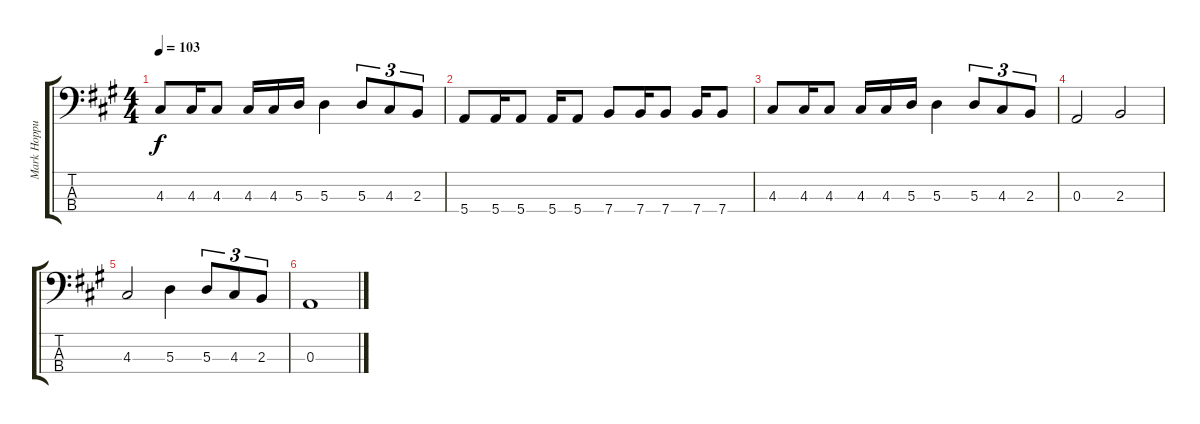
\track ("Mark Hoppus (Bass)" "Mark Hoppu") {instrument electricbasspick}
\staff {score tabs}
\tuning (G2 D2 A1 E1) {hide}
\ts (4 4)
\tempo 103
\clef f4
\ks a
4.3.8{dy f} 4.3.16 4.3.8 4.3.16 4.3.16 5.3.16 5.3.4 5.3.8{tu (3 2)} 4.3.8{tu (3 2)} 2.3.8{tu (3 2)} |
5.4.8 5.4.16 5.4.8 5.4.16 5.4.8 7.4.8 7.4.16 7.4.8 7.4.16 7.4.8 |
4.3.8 4.3.16 4.3.8 4.3.16 4.3.16 5.3.16 5.3.4 5.3.8{tu (3 2)} 4.3.8{tu (3 2)} 2.3.8{tu (3 2)} |
0.3.2 2.3.2 |
4.3.2 5.3.4 5.3.8{tu (3 2)} 4.3.8{tu (3 2)} 2.3.8{tu (3 2)} |
0.3.1
